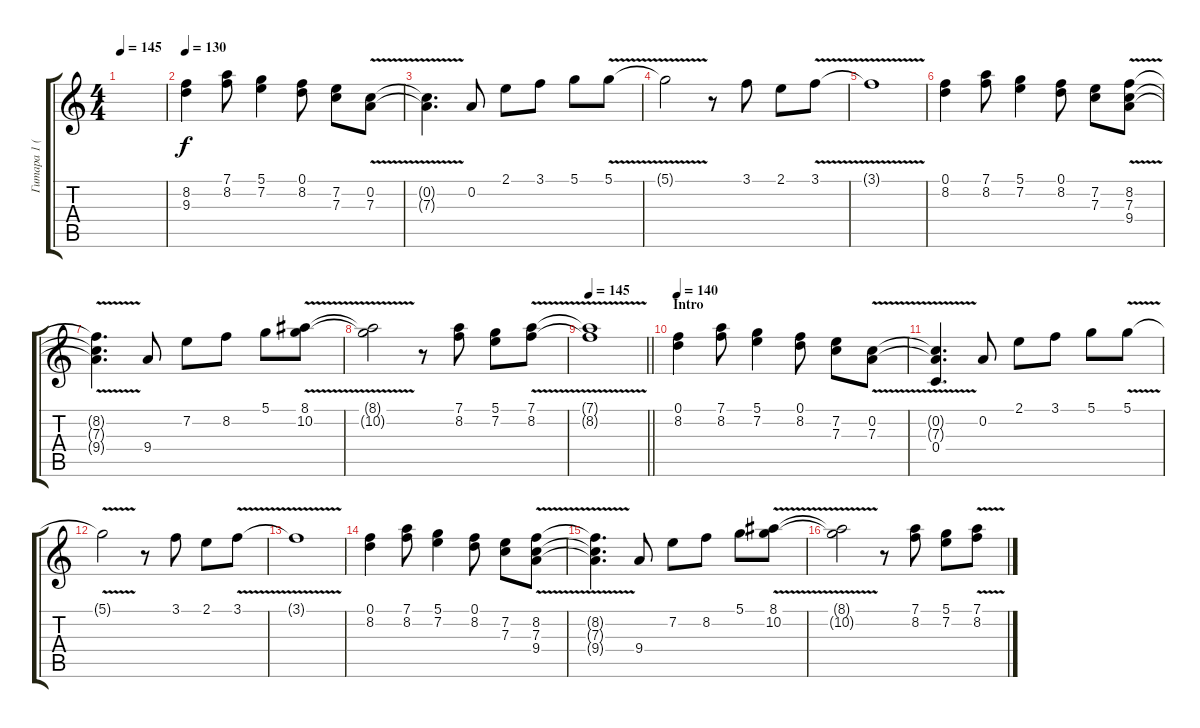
\track ("Гитара 1 (2)" "Гитара 1 (") {instrument distortionguitar}
\staff {score tabs}
\tuning (D4 A3 F3 C3 G2 D2) {hide}
\ts (4 4)
\tempo 145
\tempo 130
\tempo 145
\clef g2
\ks c
|
\tempo 130
(8.2 9.3).4{instrument acousticguitarnylon} (7.1 8.2).8 (5.1 7.2).4 (0.1 8.2).8 (7.2 7.3).8 (0.2{v} 7.3{v}).8 |
(0.2{t} 7.3{t}).4{d} 0.2.8 2.1.8 3.1.8 5.1.8 5.1{v}.8 |
5.1{t}.2 r.8 3.1.8 2.1.8 3.1{v}.8 |
3.1{t}.1 |
(0.1 8.2).4 (7.1 8.2).8 (5.1 7.2).4 (0.1 8.2).8 (7.2 7.3).8 (8.2{v} 7.3{v} 9.4{v}).8 |
(8.2{t} 7.3{t} 9.4{t}).4{d} 9.4.8 7.2.8 8.2.8 5.1.8 (8.1{v} 10.2{v}).8 |
(8.1{t} 10.2{t}).2 r.8 (7.1 8.2).8 (5.1 7.2).8 (7.1{v} 8.2{v}).8 |
\tempo 145
\barLineRight lightlight
(7.1{t} 8.2{t}).1 |
\section ("" "Intro")
\tempo 140
(0.1 8.2).4{instrument distortionguitar} (7.1 8.2).8 (5.1 7.2).4 (0.1 8.2).8 (7.2 7.3).8 (0.2{v} 7.3{v}).8 |
(0.2{t} 7.3{t} 0.4).4{d} 0.2.8 2.1.8 3.1.8 5.1.8 5.1{v}.8 |
5.1{t}.2 r.8 3.1.8 2.1.8 3.1{v}.8 |
3.1{t}.1 |
(0.1 8.2).4 (7.1 8.2).8 (5.1 7.2).4 (0.1 8.2).8 (7.2 7.3).8 (8.2{v} 7.3{v} 9.4{v}).8 |
(8.2{t} 7.3{t} 9.4{t}).4{d} 9.4.8 7.2.8 8.2.8 5.1.8 (8.1{v} 10.2{v}).8 |
(8.1{t} 10.2{t}).2 r.8 (7.1 8.2).8 (5.1 7.2).8 (7.1{v} 8.2{v}).8
